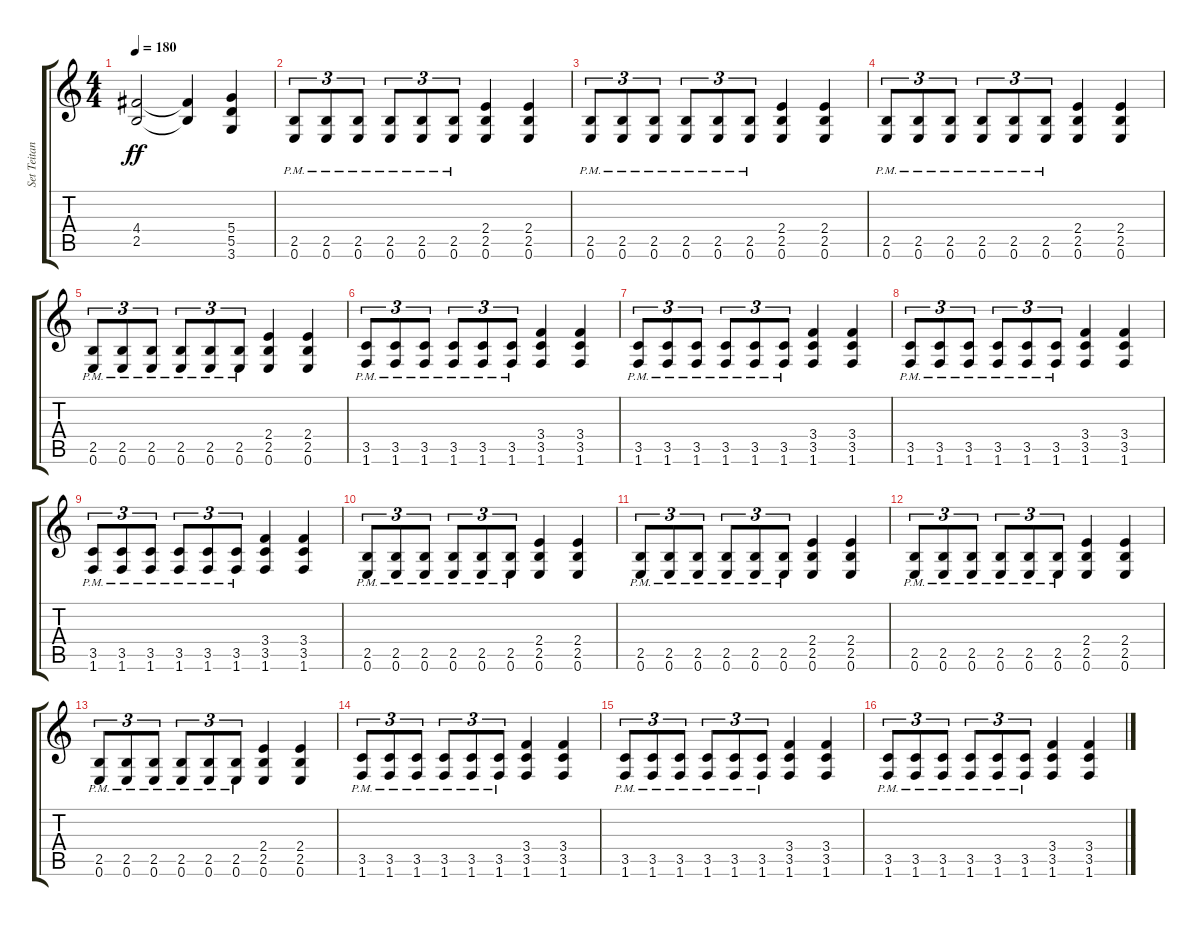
\track ("Set Teitan" "Set Teitan") {instrument distortionguitar}
\staff {score tabs}
\tuning (E4 B3 G3 D3 A2 E2) {hide}
\ts (4 4)
\tempo 180
\clef g2
\ks c
(4.4 2.5).2{dy ff} (4.4{t} 2.5{t}).4 (5.4 5.5 3.6).4 |
(2.5{pm} 0.6{pm}).8{tu (3 2)} (2.5{pm} 0.6{pm}).8{tu (3 2)} (2.5{pm} 0.6{pm}).8{tu (3 2)} (2.5{pm} 0.6{pm}).8{tu (3 2)} (2.5{pm} 0.6{pm}).8{tu (3 2)} (2.5{pm} 0.6{pm}).8{tu (3 2)} (2.4 2.5 0.6).4 (2.4 2.5 0.6).4 |
(2.5{pm} 0.6{pm}).8{tu (3 2)} (2.5{pm} 0.6{pm}).8{tu (3 2)} (2.5{pm} 0.6{pm}).8{tu (3 2)} (2.5{pm} 0.6{pm}).8{tu (3 2)} (2.5{pm} 0.6{pm}).8{tu (3 2)} (2.5{pm} 0.6{pm}).8{tu (3 2)} (2.4 2.5 0.6).4 (2.4 2.5 0.6).4 |
(2.5{pm} 0.6{pm}).8{tu (3 2)} (2.5{pm} 0.6{pm}).8{tu (3 2)} (2.5{pm} 0.6{pm}).8{tu (3 2)} (2.5{pm} 0.6{pm}).8{tu (3 2)} (2.5{pm} 0.6{pm}).8{tu (3 2)} (2.5{pm} 0.6{pm}).8{tu (3 2)} (2.4 2.5 0.6).4 (2.4 2.5 0.6).4 |
(2.5{pm} 0.6{pm}).8{tu (3 2)} (2.5{pm} 0.6{pm}).8{tu (3 2)} (2.5{pm} 0.6{pm}).8{tu (3 2)} (2.5{pm} 0.6{pm}).8{tu (3 2)} (2.5{pm} 0.6{pm}).8{tu (3 2)} (2.5{pm} 0.6{pm}).8{tu (3 2)} (2.4 2.5 0.6).4 (2.4 2.5 0.6).4 |
(3.5{pm} 1.6{pm}).8{tu (3 2)} (3.5{pm} 1.6{pm}).8{tu (3 2)} (3.5{pm} 1.6{pm}).8{tu (3 2)} (3.5{pm} 1.6{pm}).8{tu (3 2)} (3.5{pm} 1.6{pm}).8{tu (3 2)} (3.5{pm} 1.6{pm}).8{tu (3 2)} (3.4 3.5 1.6).4 (3.4 3.5 1.6).4 |
(3.5{pm} 1.6{pm}).8{tu (3 2)} (3.5{pm} 1.6{pm}).8{tu (3 2)} (3.5{pm} 1.6{pm}).8{tu (3 2)} (3.5{pm} 1.6{pm}).8{tu (3 2)} (3.5{pm} 1.6{pm}).8{tu (3 2)} (3.5{pm} 1.6{pm}).8{tu (3 2)} (3.4 3.5 1.6).4 (3.4 3.5 1.6).4 |
(3.5{pm} 1.6{pm}).8{tu (3 2)} (3.5{pm} 1.6{pm}).8{tu (3 2)} (3.5{pm} 1.6{pm}).8{tu (3 2)} (3.5{pm} 1.6{pm}).8{tu (3 2)} (3.5{pm} 1.6{pm}).8{tu (3 2)} (3.5{pm} 1.6{pm}).8{tu (3 2)} (3.4 3.5 1.6).4 (3.4 3.5 1.6).4 |
(3.5{pm} 1.6{pm}).8{tu (3 2)} (3.5{pm} 1.6{pm}).8{tu (3 2)} (3.5{pm} 1.6{pm}).8{tu (3 2)} (3.5{pm} 1.6{pm}).8{tu (3 2)} (3.5{pm} 1.6{pm}).8{tu (3 2)} (3.5{pm} 1.6{pm}).8{tu (3 2)} (3.4 3.5 1.6).4 (3.4 3.5 1.6).4 |
(2.5{pm} 0.6{pm}).8{tu (3 2)} (2.5{pm} 0.6{pm}).8{tu (3 2)} (2.5{pm} 0.6{pm}).8{tu (3 2)} (2.5{pm} 0.6{pm}).8{tu (3 2)} (2.5{pm} 0.6{pm}).8{tu (3 2)} (2.5{pm} 0.6{pm}).8{tu (3 2)} (2.4 2.5 0.6).4 (2.4 2.5 0.6).4 |
(2.5{pm} 0.6{pm}).8{tu (3 2)} (2.5{pm} 0.6{pm}).8{tu (3 2)} (2.5{pm} 0.6{pm}).8{tu (3 2)} (2.5{pm} 0.6{pm}).8{tu (3 2)} (2.5{pm} 0.6{pm}).8{tu (3 2)} (2.5{pm} 0.6{pm}).8{tu (3 2)} (2.4 2.5 0.6).4 (2.4 2.5 0.6).4 |
(2.5{pm} 0.6{pm}).8{tu (3 2)} (2.5{pm} 0.6{pm}).8{tu (3 2)} (2.5{pm} 0.6{pm}).8{tu (3 2)} (2.5{pm} 0.6{pm}).8{tu (3 2)} (2.5{pm} 0.6{pm}).8{tu (3 2)} (2.5{pm} 0.6{pm}).8{tu (3 2)} (2.4 2.5 0.6).4 (2.4 2.5 0.6).4 |
(2.5{pm} 0.6{pm}).8{tu (3 2)} (2.5{pm} 0.6{pm}).8{tu (3 2)} (2.5{pm} 0.6{pm}).8{tu (3 2)} (2.5{pm} 0.6{pm}).8{tu (3 2)} (2.5{pm} 0.6{pm}).8{tu (3 2)} (2.5{pm} 0.6{pm}).8{tu (3 2)} (2.4 2.5 0.6).4 (2.4 2.5 0.6).4 |
(3.5{pm} 1.6{pm}).8{tu (3 2)} (3.5{pm} 1.6{pm}).8{tu (3 2)} (3.5{pm} 1.6{pm}).8{tu (3 2)} (3.5{pm} 1.6{pm}).8{tu (3 2)} (3.5{pm} 1.6{pm}).8{tu (3 2)} (3.5{pm} 1.6{pm}).8{tu (3 2)} (3.4 3.5 1.6).4 (3.4 3.5 1.6).4 |
(3.5{pm} 1.6{pm}).8{tu (3 2)} (3.5{pm} 1.6{pm}).8{tu (3 2)} (3.5{pm} 1.6{pm}).8{tu (3 2)} (3.5{pm} 1.6{pm}).8{tu (3 2)} (3.5{pm} 1.6{pm}).8{tu (3 2)} (3.5{pm} 1.6{pm}).8{tu (3 2)} (3.4 3.5 1.6).4 (3.4 3.5 1.6).4 |
(3.5{pm} 1.6{pm}).8{tu (3 2)} (3.5{pm} 1.6{pm}).8{tu (3 2)} (3.5{pm} 1.6{pm}).8{tu (3 2)} (3.5{pm} 1.6{pm}).8{tu (3 2)} (3.5{pm} 1.6{pm}).8{tu (3 2)} (3.5{pm} 1.6{pm}).8{tu (3 2)} (3.4 3.5 1.6).4 (3.4 3.5 1.6).4
